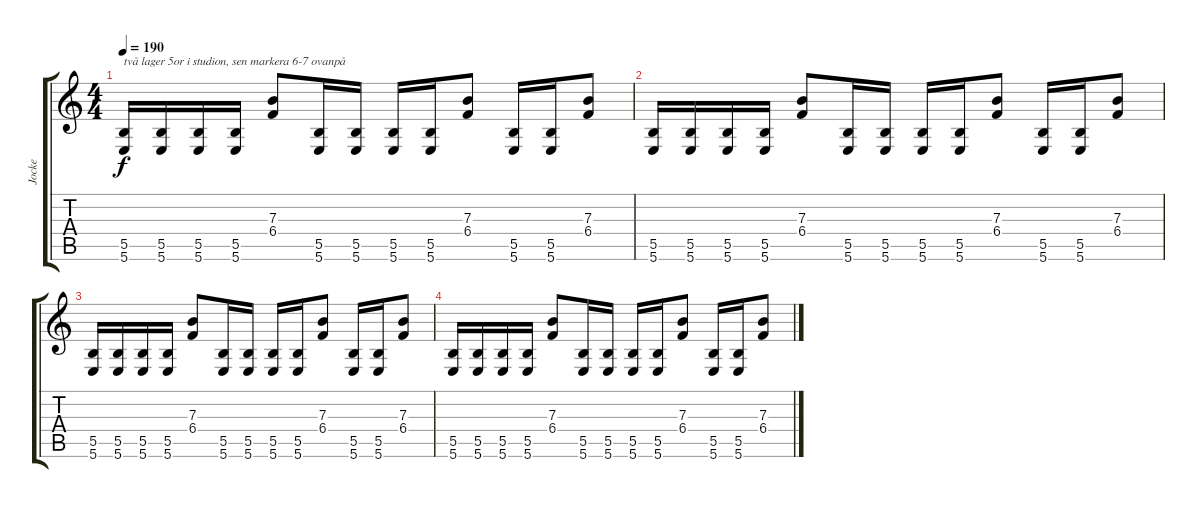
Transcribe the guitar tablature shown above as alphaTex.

\track ("Jocke" "Jocke") {instrument overdrivenguitar}
\staff {score tabs}
\tuning (Db4 Ab3 E3 B2 Gb2 B1) {hide}
\ts (4 4)
\tempo 190
\clef g2
\ks c
(5.5 5.6).16{txt "två lager 5or i studion, sen markera 6-7 ovanpå" dy f} (5.5 5.6).16 (5.5 5.6).16 (5.5 5.6).16 (7.3 6.4).8 (5.5 5.6).16 (5.5 5.6).16 (5.5 5.6).16 (5.5 5.6).16 (7.3 6.4).8 (5.5 5.6).16 (5.5 5.6).16 (7.3 6.4).8 |
(5.5 5.6).16 (5.5 5.6).16 (5.5 5.6).16 (5.5 5.6).16 (7.3 6.4).8 (5.5 5.6).16 (5.5 5.6).16 (5.5 5.6).16 (5.5 5.6).16 (7.3 6.4).8 (5.5 5.6).16 (5.5 5.6).16 (7.3 6.4).8 |
(5.5 5.6).16 (5.5 5.6).16 (5.5 5.6).16 (5.5 5.6).16 (7.3 6.4).8 (5.5 5.6).16 (5.5 5.6).16 (5.5 5.6).16 (5.5 5.6).16 (7.3 6.4).8 (5.5 5.6).16 (5.5 5.6).16 (7.3 6.4).8 |
(5.5 5.6).16 (5.5 5.6).16 (5.5 5.6).16 (5.5 5.6).16 (7.3 6.4).8 (5.5 5.6).16 (5.5 5.6).16 (5.5 5.6).16 (5.5 5.6).16 (7.3 6.4).8 (5.5 5.6).16 (5.5 5.6).16 (7.3 6.4).8
